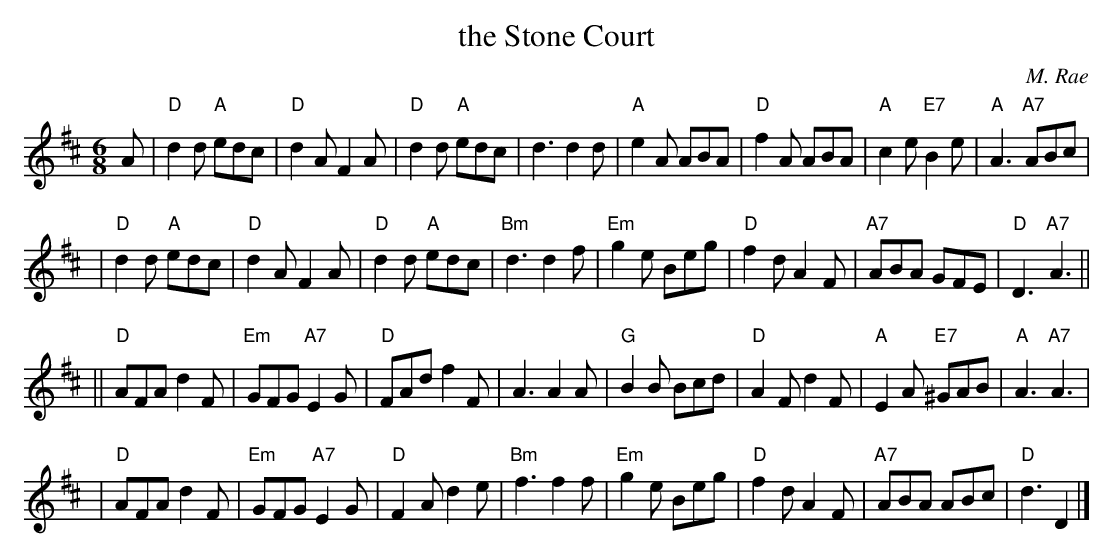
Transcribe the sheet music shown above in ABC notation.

X:1
T: the Stone Court
C: M. Rae
M: 6/8
L: 1/8
K: D
A \
| "D"d2d "A"edc | "D"d2A F2A | "D"d2d "A"edc | d3 d2d \
| "A"e2A ABA | "D"f2A ABA | "A"c2e "E7"B2e | "A"A3 "A7"ABc |
| "D"d2d "A"edc | "D"d2A F2A | "D"d2d "A"edc | "Bm"d3 d2f \
| "Em"g2e Beg | "D"f2d A2F | "A7"ABA GFE | "D"D3 "A7"A3 ||
|| "D"AFA d2F | "Em"GFG "A7"E2G | "D"FAd f2F | A3 A2A \
| "G"B2B Bcd | "D"A2F d2F | "A"E2A "E7"^GAB | "A"A3 "A7"A3 |
| "D"AFA d2F | "Em"GFG "A7"E2G | "D"F2A d2e | "Bm"f3 f2f \
| "Em"g2e Beg | "D"f2d A2F | "A7"ABA ABc | "D"d3 D2 |]
